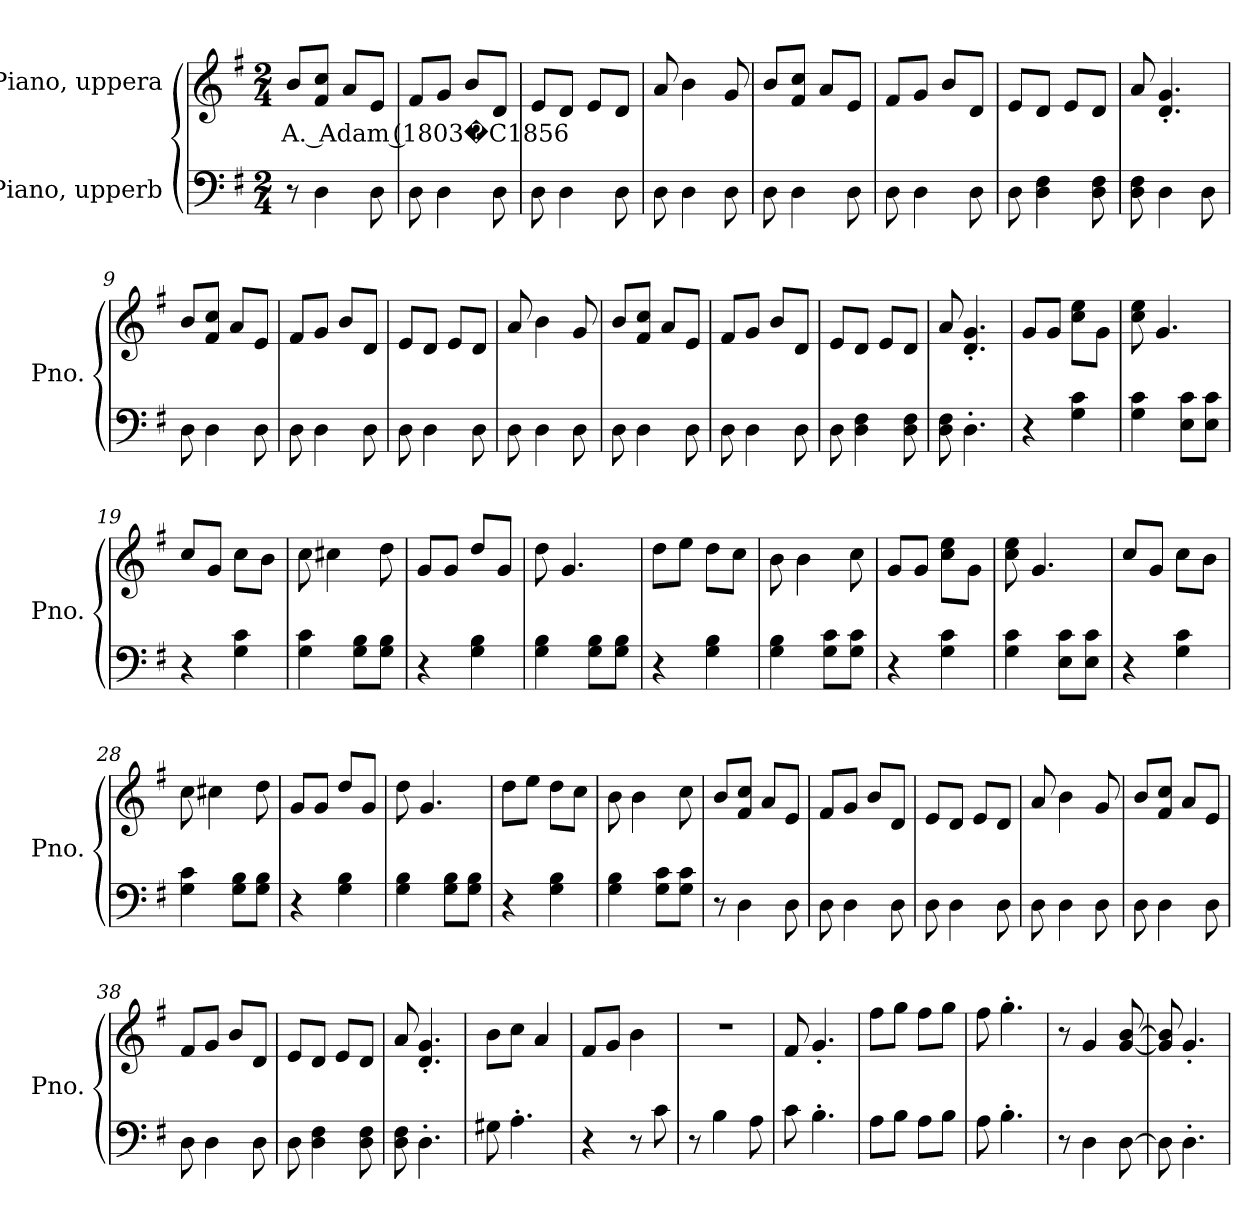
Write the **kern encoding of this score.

**kern	**kern	**text
*part2	*part1	*part1
*staff2	*staff1	*staff1
*I"Piano, upperb	*I"Piano, uppera	*
*I'Pno.	*I'Pno.	*
*clefF4	*clefG2	*
*k[f#]	*k[f#]	*
*M2/4	*M2/4	*
*MM80	*MM80	*
=1	=1	=1
!	!	!LO:LY:b
8r	8b/L	A. Adam (1803�C1856
4D\	8f#/ 8cc/J	.
.	8a/L	.
8D\	8e/J	.
=2	=2	=2
8D\	8f#/L	.
4D\	8g/J	.
.	8b/L	.
8D\	8d/J	.
=3	=3	=3
8D\	8e/L	.
4D\	8d/J	.
.	8e/L	.
8D\	8d/J	.
=4	=4	=4
8D\	8a/	.
4D\	4b\	.
8D\	8g/	.
=5	=5	=5
8D\	8b/L	.
4D\	8f#/ 8cc/J	.
.	8a/L	.
8D\	8e/J	.
!!LO:LB:g=z
=6	=6	=6
8D\	8f#/L	.
4D\	8g/J	.
.	8b/L	.
8D\	8d/J	.
=7	=7	=7
8D\	8e/L	.
4D\ 4F#\	8d/J	.
.	8e/L	.
8D\ 8F#\	8d/J	.
=8	=8	=8
8D\ 8F#\	8a/	.
4D\	4.d/' 4.g/'	.
8D\	.	.
=9	=9	=9
8D\	8b/L	.
4D\	8f#/ 8cc/J	.
.	8a/L	.
8D\	8e/J	.
=10	=10	=10
8D\	8f#/L	.
4D\	8g/J	.
.	8b/L	.
8D\	8d/J	.
=11	=11	=11
8D\	8e/L	.
4D\	8d/J	.
.	8e/L	.
8D\	8d/J	.
=12	=12	=12
8D\	8a/	.
4D\	4b\	.
8D\	8g/	.
=13	=13	=13
8D\	8b/L	.
4D\	8f#/ 8cc/J	.
.	8a/L	.
8D\	8e/J	.
!!LO:LB:g=z
=14	=14	=14
8D\	8f#/L	.
4D\	8g/J	.
.	8b/L	.
8D\	8d/J	.
=15	=15	=15
8D\	8e/L	.
4D\ 4F#\	8d/J	.
.	8e/L	.
8D\ 8F#\	8d/J	.
=16	=16	=16
8D\ 8F#\	8a/	.
4.D'\	4.d/' 4.g/'	.
=17	=17	=17
4r	8g/L	.
.	8g/J	.
4G\ 4c\	8cc\ 8ee\L	.
.	8g\J	.
=18	=18	=18
4G\ 4c\	8cc\ 8ee\	.
.	4.g/	.
8E\ 8c\L	.	.
8E\ 8c\J	.	.
=19	=19	=19
4r	8cc/L	.
.	8g/J	.
4G\ 4c\	8cc\L	.
.	8b\J	.
=20	=20	=20
4G\ 4c\	8cc\	.
.	4cc#X\	.
8G\ 8B\L	.	.
8G\ 8B\J	8dd\	.
=21	=21	=21
4r	8g/L	.
.	8g/J	.
4G\ 4B\	8dd/L	.
.	8g/J	.
=22	=22	=22
4G\ 4B\	8dd\	.
.	4.g/	.
8G\ 8B\L	.	.
8G\ 8B\J	.	.
!!LO:LB:g=z
=23	=23	=23
4r	8dd\L	.
.	8ee\J	.
4G\ 4B\	8dd\L	.
.	8cc\J	.
=24	=24	=24
4G\ 4B\	8b\	.
.	4b\	.
8G\ 8c\L	.	.
8G\ 8c\J	8cc\	.
=25	=25	=25
4r	8g/L	.
.	8g/J	.
4G\ 4c\	8cc\ 8ee\L	.
.	8g\J	.
=26	=26	=26
4G\ 4c\	8cc\ 8ee\	.
.	4.g/	.
8E\ 8c\L	.	.
8E\ 8c\J	.	.
=27	=27	=27
4r	8cc/L	.
.	8g/J	.
4G\ 4c\	8cc\L	.
.	8b\J	.
=28	=28	=28
4G\ 4c\	8cc\	.
.	4cc#X\	.
8G\ 8B\L	.	.
8G\ 8B\J	8dd\	.
=29	=29	=29
4r	8g/L	.
.	8g/J	.
4G\ 4B\	8dd/L	.
.	8g/J	.
=30	=30	=30
4G\ 4B\	8dd\	.
.	4.g/	.
8G\ 8B\L	.	.
8G\ 8B\J	.	.
!!LO:LB:g=z
=31	=31	=31
4r	8dd\L	.
.	8ee\J	.
4G\ 4B\	8dd\L	.
.	8cc\J	.
=32	=32	=32
4G\ 4B\	8b\	.
.	4b\	.
8G\ 8c\L	.	.
8G\ 8c\J	8cc\	.
=33	=33	=33
8r	8b/L	.
4D\	8f#/ 8cc/J	.
.	8a/L	.
8D\	8e/J	.
=34	=34	=34
8D\	8f#/L	.
4D\	8g/J	.
.	8b/L	.
8D\	8d/J	.
=35	=35	=35
8D\	8e/L	.
4D\	8d/J	.
.	8e/L	.
8D\	8d/J	.
=36	=36	=36
8D\	8a/	.
4D\	4b\	.
8D\	8g/	.
=37	=37	=37
8D\	8b/L	.
4D\	8f#/ 8cc/J	.
.	8a/L	.
8D\	8e/J	.
=38	=38	=38
8D\	8f#/L	.
4D\	8g/J	.
.	8b/L	.
8D\	8d/J	.
!!LO:LB:g=z
=39	=39	=39
8D\	8e/L	.
4D\ 4F#\	8d/J	.
.	8e/L	.
8D\ 8F#\	8d/J	.
=40	=40	=40
8D\ 8F#\	8a/	.
4.D'\	4.d/' 4.g/'	.
=41	=41	=41
8G#X\	8b\L	.
4.A'\	8cc\J	.
.	4a/	.
=42	=42	=42
4r	8f#/L	.
.	8g/J	.
8r	4b\	.
8c\	.	.
=43	=43	=43
8r	2r	.
4B\	.	.
8A\	.	.
=44	=44	=44
8c\	8f#/	.
4.B'\	4.g'/	.
=45	=45	=45
8A\L	8ff#\L	.
8B\J	8gg\J	.
8A\L	8ff#\L	.
8B\J	8gg\J	.
=46	=46	=46
8A\	8ff#\	.
4.B'\	4.gg'\	.
=47	=47	=47
8r	8r	.
4D\	4g/	.
[8D\	[8g/ [8b/	.
!!LO:PB:g=z
=48	=48	=48
8D\]	8g/] 8b/]	.
4.D'\	4.g'/	.
=	=	=
*-	*-	*-
